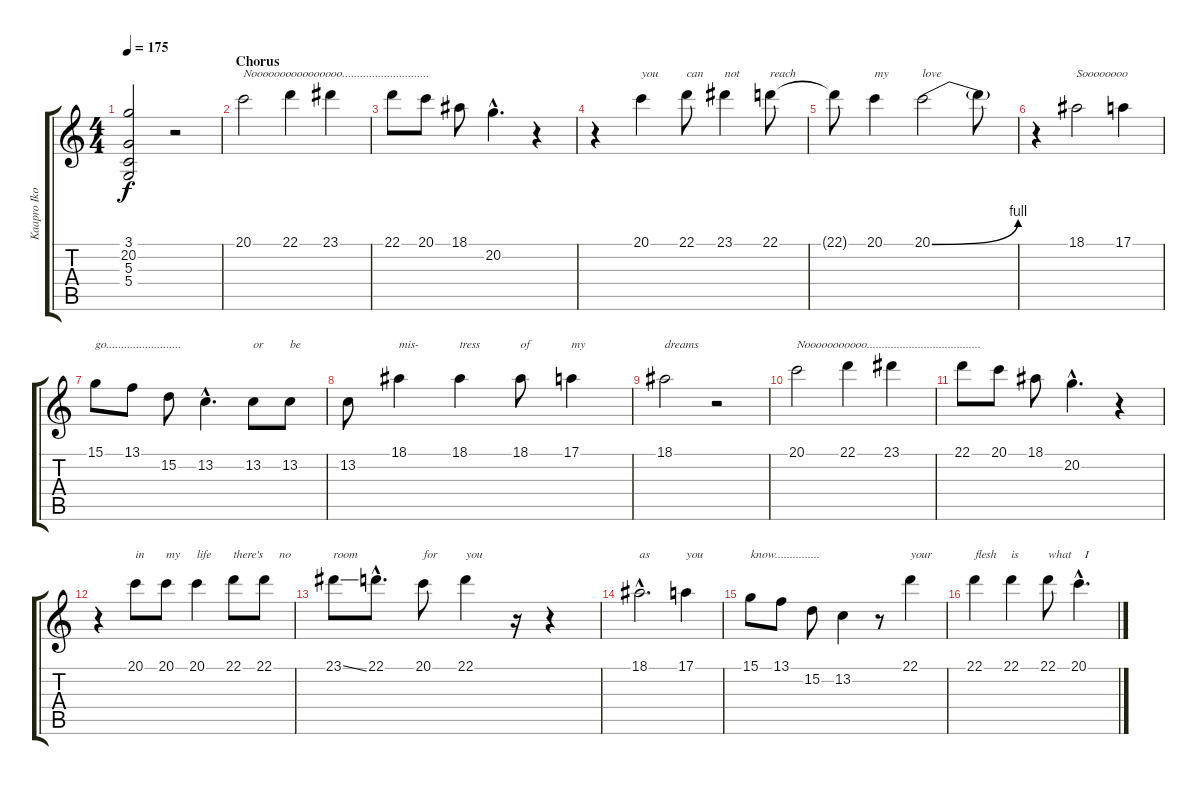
\track ("Kaapro Ikonen-Vocals" "Kaapro Iko") {instrument lead7fifths}
\staff {score tabs}
\tuning (E4 B3 G3 D3 A2 E2) {hide}
\ts (4 4)
\tempo 175
\clef g2
\ks c
(3.1{t} 20.2{t} 5.3{t} 5.4{t}).2{dy f} r.2 |
\section ("" "Chorus")
20.1.2{txt "Noooooooooooooooo............................."} 22.1.4 23.1.4 |
22.1.8 20.1.8 18.1.8 20.2{hac}.4{d} r.4 |
r.4 20.1.4{txt "you"} 22.1.8{txt "can"} 23.1.4{txt "not"} 22.1.8{txt "reach"} |
22.1{t}.8 20.1.4{txt "my"} 20.1{be (bend 0 0 60 4)}.2{txt "love"} 20.1{t}.8 |
r.4 18.1.2{txt "Soooooooo"} 17.1.4 |
15.1.8{txt "go........................."} 13.1.8 15.2.8 13.2{hac}.4{d} 13.2.8{txt "or"} 13.2.8{txt "be"} |
13.2.8 18.1.4{txt "mis-"} 18.1.4{txt "tress"} 18.1.8{txt "of"} 17.1.4{txt "my"} |
18.1.2{txt "dreams"} r.2 |
20.1.2{txt "Nooooooooooo......................................"} 22.1.4 23.1.4 |
22.1.8 20.1.8 18.1.8 20.2{hac}.4{d} r.4 |
r.4 20.1.8{txt "in"} 20.1.8{txt "my"} 20.1.4{txt "life"} 22.1.8{txt "there's"} 22.1.8{txt "     no"} |
23.1{ss}.8{txt "room"} 22.1{hac}.8{d} 20.1.8{txt "for"} 22.1.4{txt "you"} r.16 r.4 |
18.1{hac}.2{d txt "as"} 17.1.4{txt "you"} |
15.1.8{txt "know..............."} 13.1.8 15.2.8 13.2.4 r.8 22.1.4{txt "your"} |
22.1.4{txt "flesh"} 22.1.4{txt "is"} 22.1.8{txt "what"} 20.1{hac}.4{d txt "  I"}
